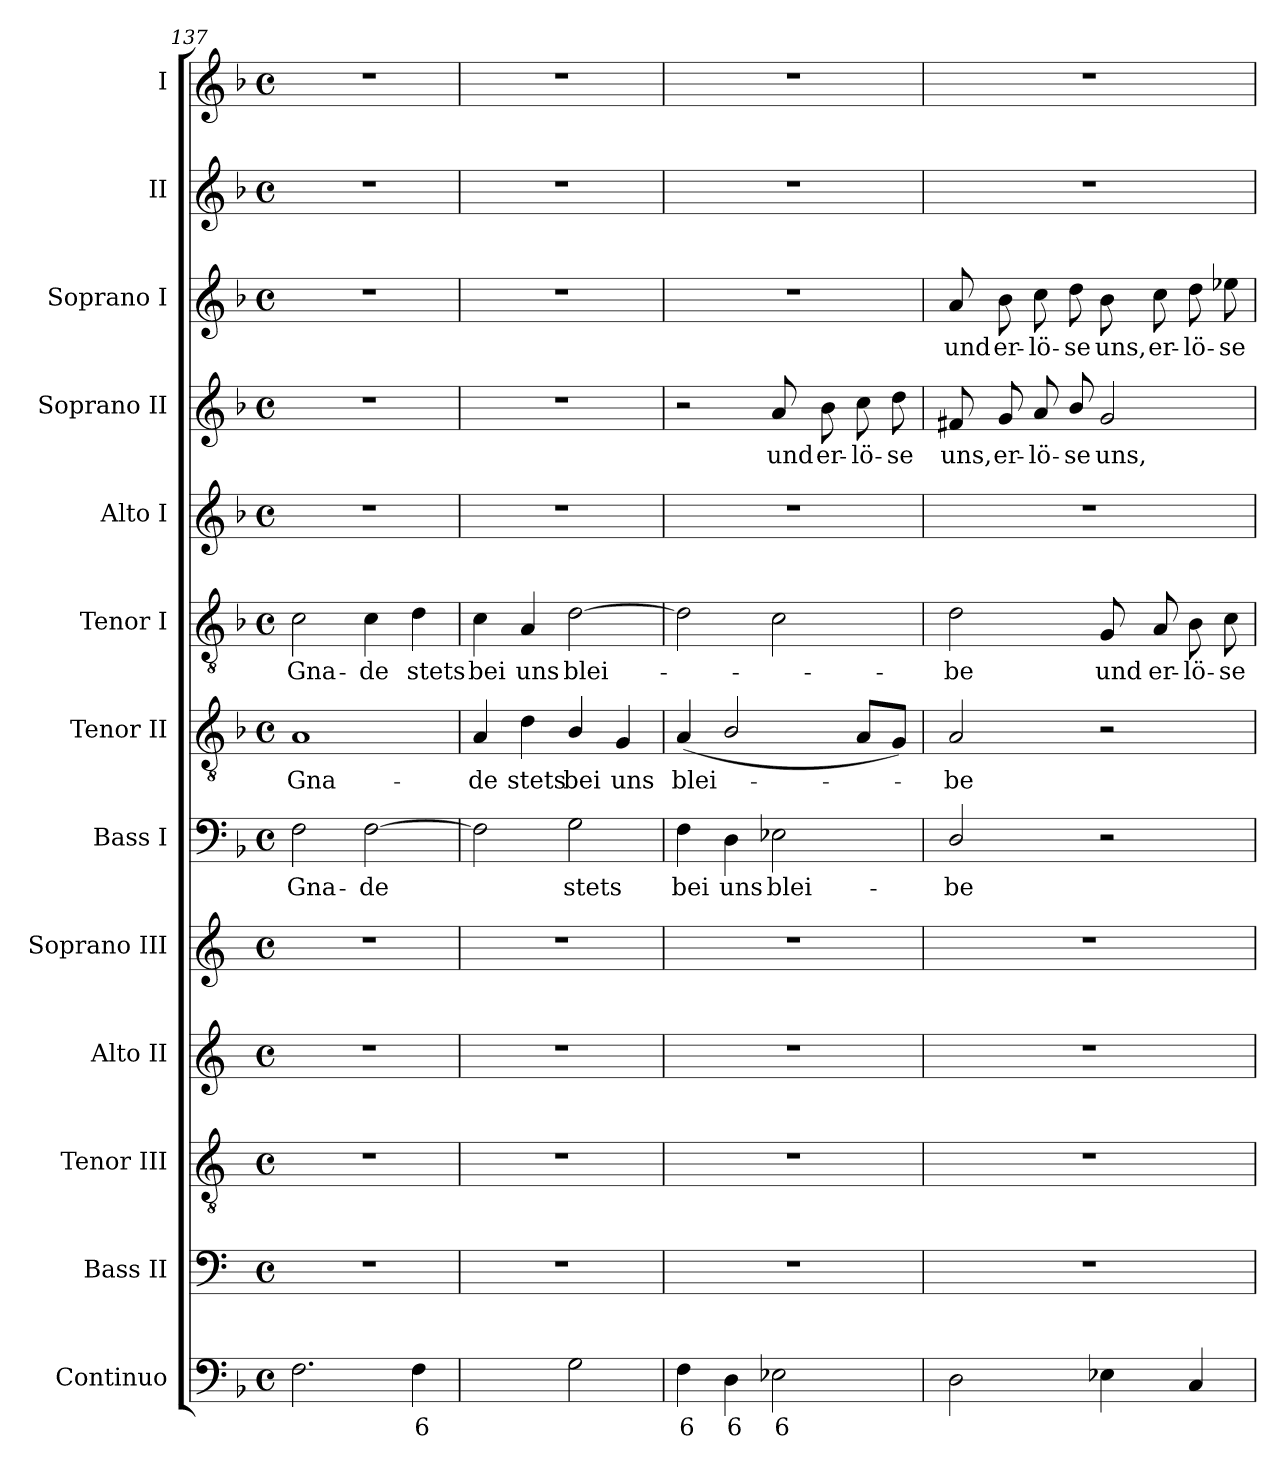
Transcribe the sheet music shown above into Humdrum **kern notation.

**kern	**text	**kern	**kern	**kern	**kern	**kern	**text	**kern	**text	**kern	**text	**kern	**kern	**text	**kern	**text	**kern	**kern
*part13	*part13	*part12	*part11	*part10	*part9	*part8	*part8	*part7	*part7	*part6	*part6	*part5	*part4	*part4	*part3	*part3	*part2	*part1
*staff13	*staff13	*staff12	*staff11	*staff10	*staff9	*staff8	*staff8	*staff7	*staff7	*staff6	*staff6	*staff5	*staff4	*staff4	*staff3	*staff3	*staff2	*staff1
*I"Continuo	*	*I"Bass II	*I"Tenor III	*I"Alto II	*I"Soprano III	*I"Bass I	*	*I"Tenor II	*	*I"Tenor I	*	*I"Alto I	*I"Soprano II	*	*I"Soprano I	*	*I"II	*I"I
*	*	*I'B	*I'T	*I'A	*I'S	*I'B I	*	*I'T II	*	*I'T I	*	*I'A I	*I'S II	*	*I'S I	*	*I'II	*I'I
*clefF4	*	*clefF4	*clefGv2	*clefG2	*clefG2	*clefF4	*	*clefGv2	*	*clefGv2	*	*clefG2	*clefG2	*	*clefG2	*	*clefG2	*clefG2
*	*	*ITrd4c7	*ITrd4c7	*ITrd4c7	*ITrd4c7	*	*	*	*	*	*	*	*	*	*	*	*	*
*k[b-]	*	*k[b-]	*k[b-]	*k[b-]	*k[b-]	*k[b-]	*	*k[b-]	*	*k[b-]	*	*k[b-]	*k[b-]	*	*k[b-]	*	*k[b-]	*k[b-]
*F:	*	*F:	*F:	*F:	*F:	*F:	*	*F:	*	*F:	*	*F:	*F:	*	*F:	*	*F:	*F:
*M4/4	*	*M4/4	*M4/4	*M4/4	*M4/4	*M4/4	*	*M4/4	*	*M4/4	*	*M4/4	*M4/4	*	*M4/4	*	*M4/4	*M4/4
*met(c)	*	*met(c)	*met(c)	*met(c)	*met(c)	*met(c)	*	*met(c)	*	*met(c)	*	*met(c)	*met(c)	*	*met(c)	*	*met(c)	*met(c)
=137	=137	=137	=137	=137	=137	=137	=137	=137	=137	=137	=137	=137	=137	=137	=137	=137	=137	=137
!	!	!	!	!	!	!	!LO:LY:b	!	!LO:LY:b	!	!LO:LY:b	!	!	!	!	!	!	!
2.F	.	1r	1r	1r	1r	2F	Gna-	1A	Gna-	2c	Gna-	1r	1r	.	1r	.	1r	1r
!	!	!	!	!	!	!	!LO:LY:b	!	!	!	!LO:LY:b	!	!	!	!	!	!	!
.	.	.	.	.	.	[2F	-de	.	.	4c	-de	.	.	.	.	.	.	.
!	!LO:LY:b	!	!	!	!	!	!	!	!	!	!LO:LY:b	!	!	!	!	!	!	!
4F	6	.	.	.	.	.	.	.	.	4d	stets	.	.	.	.	.	.	.
=138	=138	=138	=138	=138	=138	=138	=138	=138	=138	=138	=138	=138	=138	=138	=138	=138	=138	=138
!	!LO:LY:b	!	!	!	!	!	!	!	!LO:LY:b	!	!LO:LY:b	!	!	!	!	!	!	!
[4Fyy	5	1r	1r	1r	1r	2F]	.	4A	-de	4c	bei	1r	1r	.	1r	.	1r	1r
!	!LO:LY:b	!	!	!	!	!	!	!	!LO:LY:b	!	!LO:LY:b	!	!	!	!	!	!	!
4Fyy]	6	.	.	.	.	.	.	4d	stets	4A	uns	.	.	.	.	.	.	.
!	!	!	!	!	!	!	!LO:LY:b	!	!LO:LY:b	!	!LO:LY:b	!	!	!	!	!	!	!
2G	.	.	.	.	.	2G	stets	4B-/	bei	[2d	blei-	.	.	.	.	.	.	.
!	!	!	!	!	!	!	!	!	!LO:LY:b	!	!	!	!	!	!	!	!	!
.	.	.	.	.	.	.	.	4G	uns	.	.	.	.	.	.	.	.	.
=139	=139	=139	=139	=139	=139	=139	=139	=139	=139	=139	=139	=139	=139	=139	=139	=139	=139	=139
!	!LO:LY:b	!	!	!	!	!	!LO:LY:b	!	!LO:LY:b	!	!	!	!	!	!	!	!	!
4F	6	1r	1r	1r	1r	4F	bei	(<4A	blei-	2d]	.	1r	2r	.	1r	.	1r	1r
!	!LO:LY:b	!	!	!	!	!	!LO:LY:b	!	!	!	!	!	!	!	!	!	!	!
4D	6	.	.	.	.	4D	uns	2B-/	.	.	.	.	.	.	.	.	.	.
!	!LO:LY:b	!	!	!	!	!	!LO:LY:b	!	!	!	!	!	!	!LO:LY:b	!	!	!	!
2E-X	6	.	.	.	.	2E-X	blei-	.	.	2c	.	.	8a	und	.	.	.	.
!	!	!	!	!	!	!	!	!	!	!	!	!	!	!LO:LY:b	!	!	!	!
.	.	.	.	.	.	.	.	.	.	.	.	.	8b-	er-	.	.	.	.
!	!	!	!	!	!	!	!	!	!	!	!	!	!	!LO:LY:b	!	!	!	!
.	.	.	.	.	.	.	.	8AL	.	.	.	.	8cc	-lö-	.	.	.	.
!	!	!	!	!	!	!	!	!	!	!	!	!	!	!LO:LY:b	!	!	!	!
.	.	.	.	.	.	.	.	8GJ)	.	.	.	.	8dd	-se	.	.	.	.
=140	=140	=140	=140	=140	=140	=140	=140	=140	=140	=140	=140	=140	=140	=140	=140	=140	=140	=140
!	!	!	!	!	!	!	!LO:LY:b	!	!LO:LY:b	!	!LO:LY:b	!	!	!LO:LY:b	!	!LO:LY:b	!	!
2D	.	1r	1r	1r	1r	2D/	-be	2A	be	2d	be	1r	8f#X	uns,	8a	und	1r	1r
!	!	!	!	!	!	!	!	!	!	!	!	!	!	!LO:LY:b	!	!LO:LY:b	!	!
.	.	.	.	.	.	.	.	.	.	.	.	.	8g	er-	8b-	er-	.	.
!	!	!	!	!	!	!	!	!	!	!	!	!	!	!LO:LY:b	!	!LO:LY:b	!	!
.	.	.	.	.	.	.	.	.	.	.	.	.	8a	-lö-	8cc	-lö-	.	.
!	!	!	!	!	!	!	!	!	!	!	!	!	!	!LO:LY:b	!	!LO:LY:b	!	!
.	.	.	.	.	.	.	.	.	.	.	.	.	8b-/	-se	8dd	-se	.	.
!	!	!	!	!	!	!	!	!	!	!	!LO:LY:b	!	!	!LO:LY:b	!	!LO:LY:b	!	!
4E-X	.	.	.	.	.	2r	.	2r	.	8G	und	.	2g	uns,	8b-	uns,	.	.
!	!	!	!	!	!	!	!	!	!	!	!LO:LY:b	!	!	!	!	!LO:LY:b	!	!
.	.	.	.	.	.	.	.	.	.	8A	er-	.	.	.	8cc	er-	.	.
!	!	!	!	!	!	!	!	!	!	!	!LO:LY:b	!	!	!	!	!LO:LY:b	!	!
4C	.	.	.	.	.	.	.	.	.	8B-	-lö-	.	.	.	8dd	-lö-	.	.
!	!	!	!	!	!	!	!	!	!	!	!LO:LY:b	!	!	!	!	!LO:LY:b	!	!
.	.	.	.	.	.	.	.	.	.	8c	-se	.	.	.	8ee-X	-se	.	.
=	=	=	=	=	=	=	=	=	=	=	=	=	=	=	=	=	=	=
*-	*-	*-	*-	*-	*-	*-	*-	*-	*-	*-	*-	*-	*-	*-	*-	*-	*-	*-
